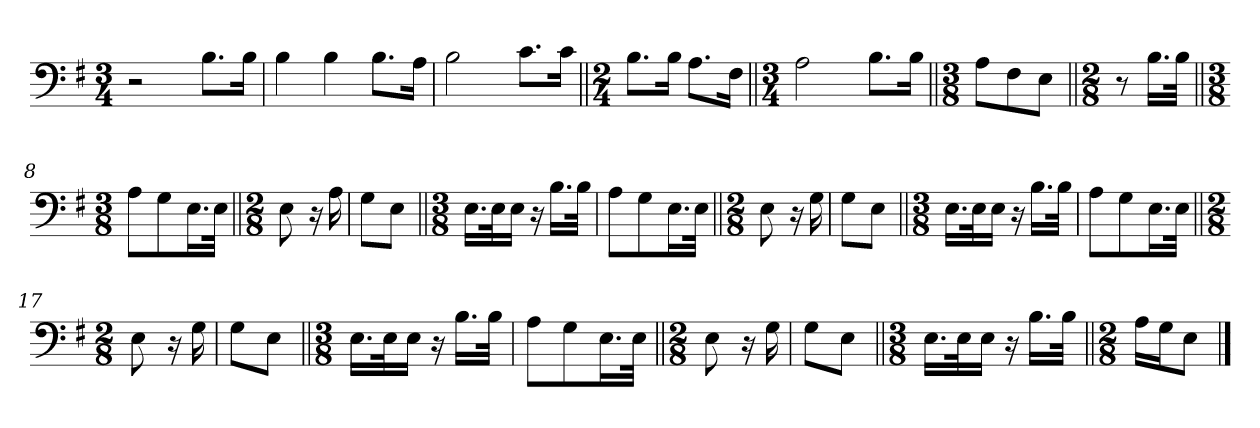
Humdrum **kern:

**kern
*part1
*staff1
*clefF4
*k[f#]
*M3/4
=1
2r
8.B\L
16B\Jk
=2
4B\
4B\
8.B\L
16A\Jk
=3
2B\
8.c\L
16c\Jk
=4||
*M2/4
8.B\L
16B\Jk
8.A\L
16F#\Jk
=5||
*M3/4
2A\
8.B\L
16B\Jk
=6||
*M3/8
8A\L
8F#\
8E\J
=7||
*M2/8
8r
16.B\LL
32B\JJk
=8||
*M3/8
8A\L
8G\
16.E\L
32E\JJk
=9||
*M2/8
8E\
16r
16A\
=10
8G\L
8E\J
=11||
*M3/8
16.E\LL
32E\K
16E\JJ
16r
16.B\LL
32B\JJk
=12
8A\L
8G\
16.E\L
32E\JJk
=13||
*M2/8
8E\
16r
16G\
=14
8G\L
8E\J
=15||
*M3/8
16.E\LL
32E\K
16E\JJ
16r
16.B\LL
32B\JJk
=16
8A\L
8G\
16.E\L
32E\JJk
=17||
*M2/8
8E\
16r
16G\
=18
8G\L
8E\J
=19||
*M3/8
16.E\LL
32E\K
16E\JJ
16r
16.B\LL
32B\JJk
=20
8A\L
8G\
16.E\L
32E\JJk
=21||
*M2/8
8E\
16r
16G\
=22
8G\L
8E\J
=23||
*M3/8
16.E\LL
32E\K
16E\JJ
16r
16.B\LL
32B\JJk
=24||
*M2/8
16A\LL
16G\J
8E\J
==
*-
